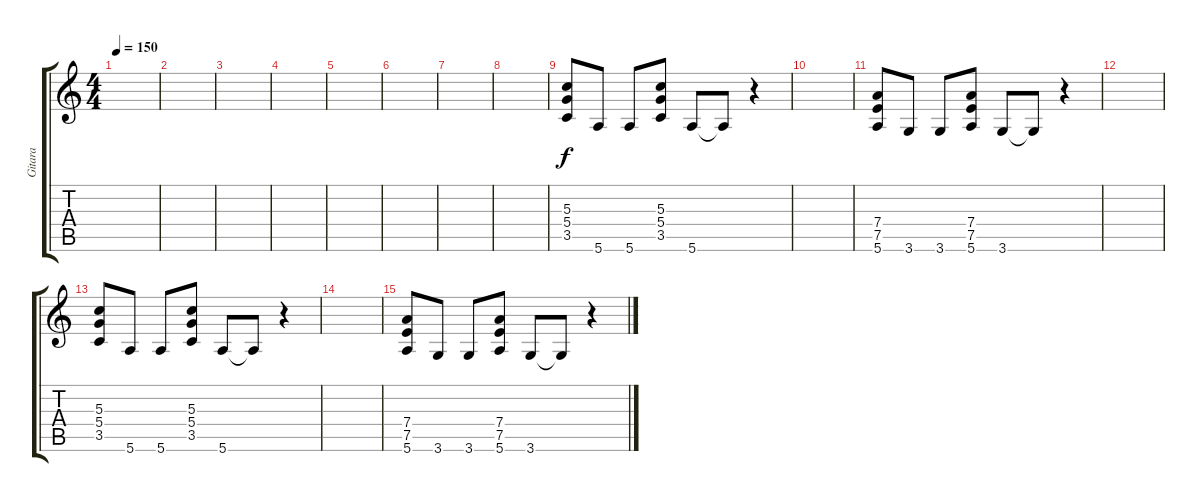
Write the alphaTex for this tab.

\track ("Gitara" "Gitara") {instrument overdrivenguitar}
\staff {score tabs}
\tuning (E4 B3 G3 D3 A2 E2) {hide}
\ts (4 4)
\tempo 150
\clef g2
\ks c
|
|
|
|
|
|
|
|
(5.3 5.4 3.5).8 5.6.8 5.6.8 (5.3 5.4 3.5).8 5.6.8 5.6{t}.8 r.4 |
|
(7.4 7.5 5.6).8 3.6.8 3.6.8 (7.4 7.5 5.6).8 3.6.8 3.6{t}.8 r.4 |
|
(5.3 5.4 3.5).8 5.6.8 5.6.8 (5.3 5.4 3.5).8 5.6.8 5.6{t}.8 r.4 |
|
(7.4 7.5 5.6).8 3.6.8 3.6.8 (7.4 7.5 5.6).8 3.6.8 3.6{t}.8 r.4
